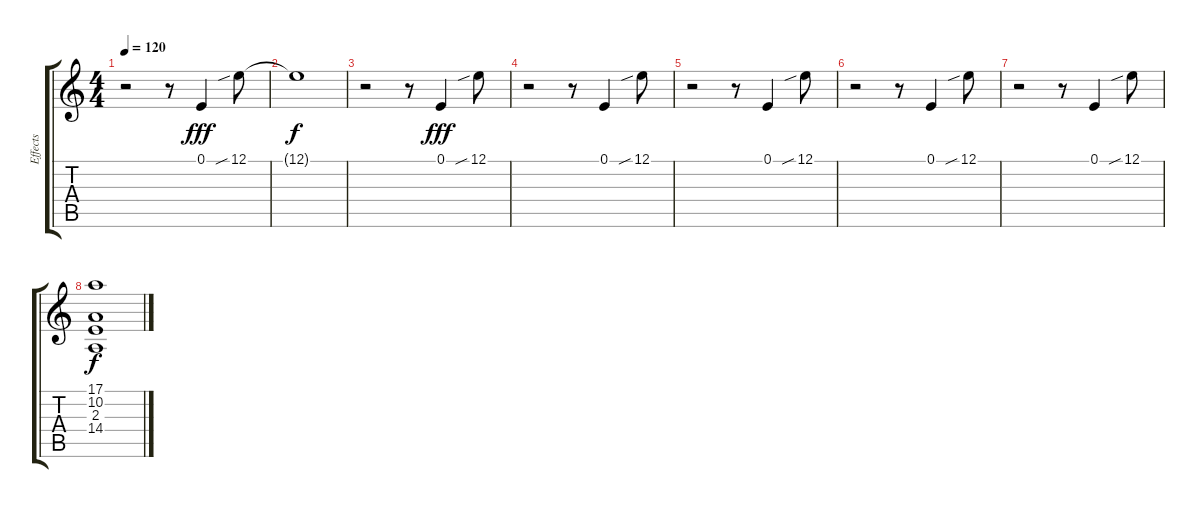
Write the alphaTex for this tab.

\track ("Effects" "Effects") {instrument orchestrahit}
\staff {score tabs}
\tuning (E4 B3 G3 D3 A2 E2) {hide}
\ts (4 4)
\tempo 120
\clef g2
\ks c
r.2{dy fff} r.8 0.1.4 12.1{sib}.8 |
12.1{t}.1{dy f} |
r.2 r.8 0.1.4{dy fff} 12.1{sib}.8 |
r.2 r.8 0.1.4 12.1{sib}.8 |
r.2 r.8 0.1.4 12.1{sib}.8 |
r.2 r.8 0.1.4 12.1{sib}.8 |
r.2 r.8 0.1.4 12.1{sib}.8 |
(17.1 10.2 2.3 14.4).1{dy f}
